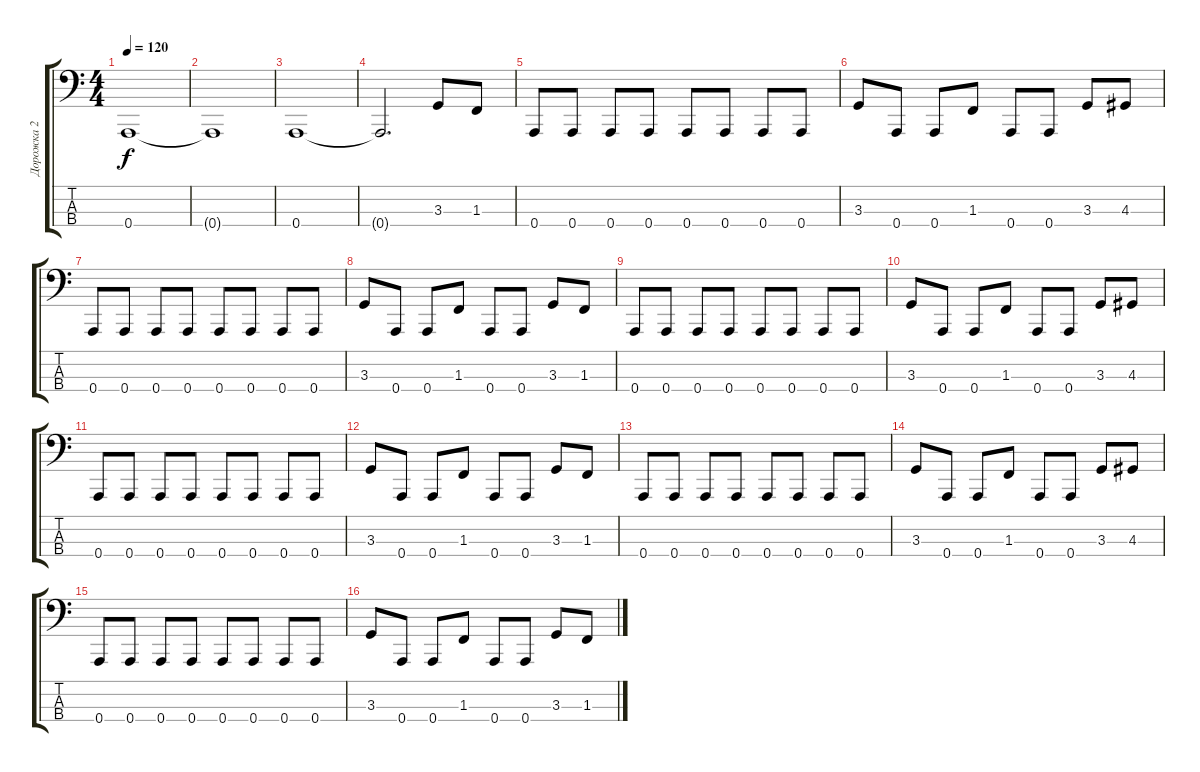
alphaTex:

\track ("Дорожка 2" "Дорожка 2") {instrument electricbasspick}
\staff {score tabs}
\tuning (D2 A1 E1 A0) {hide}
\ts (4 4)
\tempo 120
\clef f4
\ks c
0.4.1{dy f} |
0.4{t}.1 |
0.4.1 |
0.4{t}.2{d} 3.3.8 1.3.8 |
0.4.8 0.4.8 0.4.8 0.4.8 0.4.8 0.4.8 0.4.8 0.4.8 |
3.3.8 0.4.8 0.4.8 1.3.8 0.4.8 0.4.8 3.3.8 4.3.8 |
0.4.8 0.4.8 0.4.8 0.4.8 0.4.8 0.4.8 0.4.8 0.4.8 |
3.3.8 0.4.8 0.4.8 1.3.8 0.4.8 0.4.8 3.3.8 1.3.8 |
0.4.8 0.4.8 0.4.8 0.4.8 0.4.8 0.4.8 0.4.8 0.4.8 |
3.3.8 0.4.8 0.4.8 1.3.8 0.4.8 0.4.8 3.3.8 4.3.8 |
0.4.8 0.4.8 0.4.8 0.4.8 0.4.8 0.4.8 0.4.8 0.4.8 |
3.3.8 0.4.8 0.4.8 1.3.8 0.4.8 0.4.8 3.3.8 1.3.8 |
0.4.8 0.4.8 0.4.8 0.4.8 0.4.8 0.4.8 0.4.8 0.4.8 |
3.3.8 0.4.8 0.4.8 1.3.8 0.4.8 0.4.8 3.3.8 4.3.8 |
0.4.8 0.4.8 0.4.8 0.4.8 0.4.8 0.4.8 0.4.8 0.4.8 |
3.3.8 0.4.8 0.4.8 1.3.8 0.4.8 0.4.8 3.3.8 1.3.8
